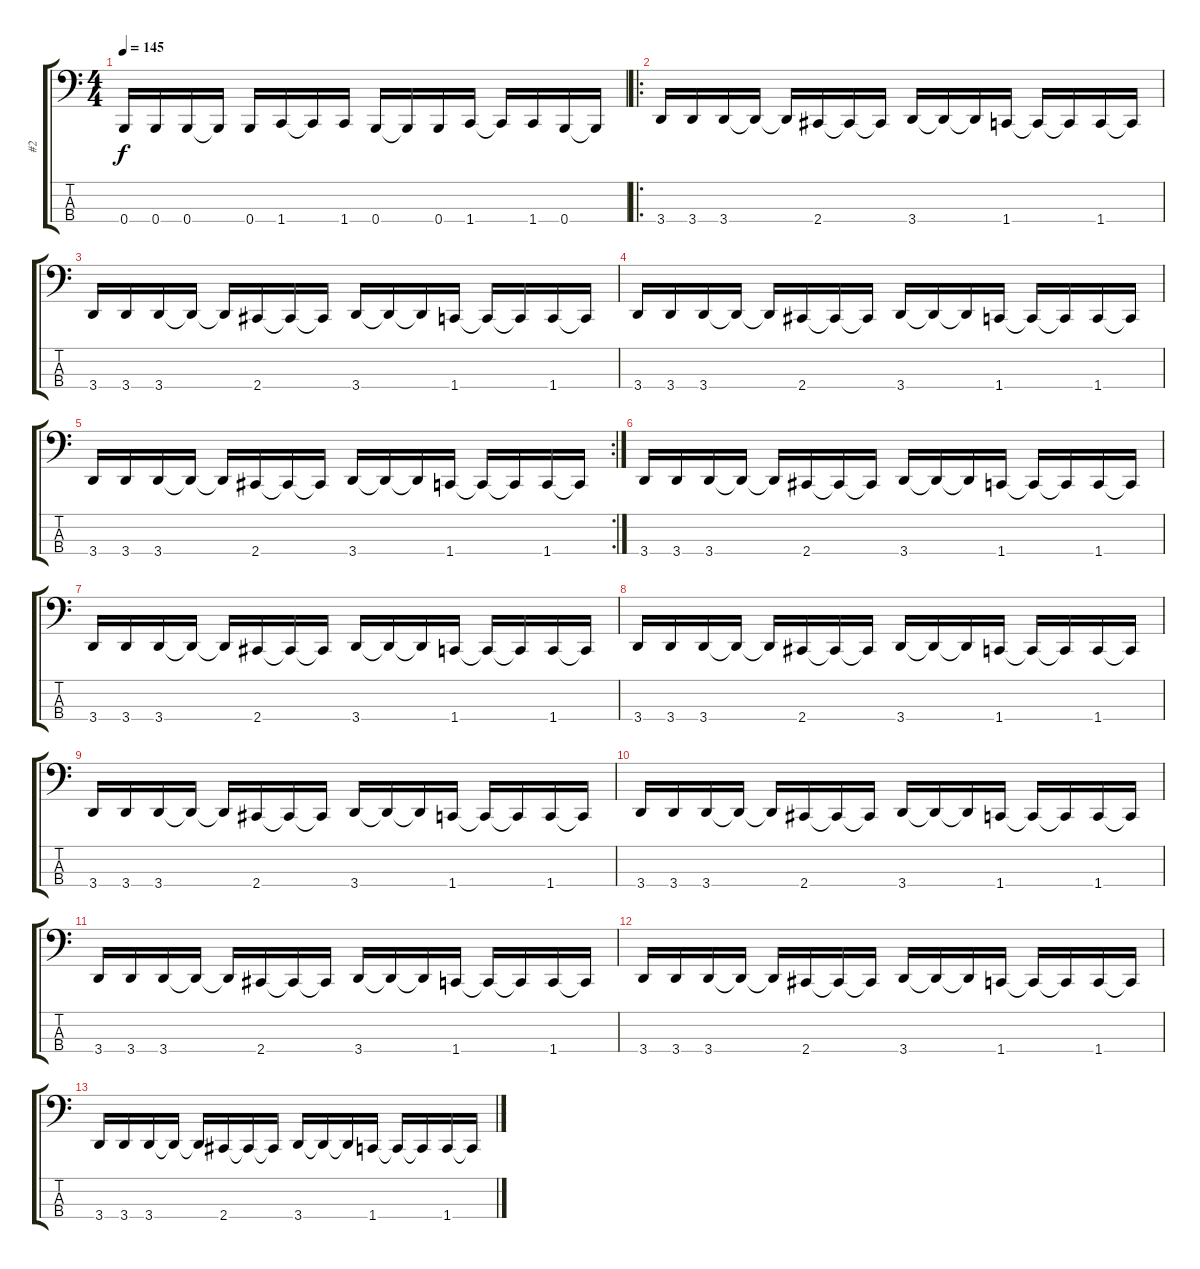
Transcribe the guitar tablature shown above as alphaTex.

\track ("#2" "#2") {instrument electricbasspick}
\staff {score tabs}
\tuning (E2 B1 Gb1 B0) {hide}
\ts (4 4)
\tempo 145
\clef f4
\ks c
0.4.16{dy f} 0.4.16 0.4.16 0.4{t}.16 0.4.16 1.4.16 1.4{t}.16 1.4.16 0.4.16 0.4{t}.16 0.4.16 1.4.16 1.4{t}.16 1.4.16 0.4.16 0.4{t}.16 |
\ro
3.4.16 3.4.16 3.4.16 3.4{t}.16 3.4{t}.16 2.4.16 2.4{t}.16 2.4{t}.16 3.4.16 3.4{t}.16 3.4{t}.16 1.4.16 1.4{t}.16 1.4{t}.16 1.4.16 1.4{t}.16 |
3.4.16 3.4.16 3.4.16 3.4{t}.16 3.4{t}.16 2.4.16 2.4{t}.16 2.4{t}.16 3.4.16 3.4{t}.16 3.4{t}.16 1.4.16 1.4{t}.16 1.4{t}.16 1.4.16 1.4{t}.16 |
3.4.16 3.4.16 3.4.16 3.4{t}.16 3.4{t}.16 2.4.16 2.4{t}.16 2.4{t}.16 3.4.16 3.4{t}.16 3.4{t}.16 1.4.16 1.4{t}.16 1.4{t}.16 1.4.16 1.4{t}.16 |
\rc 2
3.4.16 3.4.16 3.4.16 3.4{t}.16 3.4{t}.16 2.4.16 2.4{t}.16 2.4{t}.16 3.4.16 3.4{t}.16 3.4{t}.16 1.4.16 1.4{t}.16 1.4{t}.16 1.4.16 1.4{t}.16 |
3.4.16{instrument electricbassfinger} 3.4.16 3.4.16 3.4{t}.16 3.4{t}.16 2.4.16 2.4{t}.16 2.4{t}.16 3.4.16 3.4{t}.16 3.4{t}.16 1.4.16 1.4{t}.16 1.4{t}.16 1.4.16 1.4{t}.16 |
3.4.16 3.4.16 3.4.16 3.4{t}.16 3.4{t}.16 2.4.16 2.4{t}.16 2.4{t}.16 3.4.16 3.4{t}.16 3.4{t}.16 1.4.16 1.4{t}.16 1.4{t}.16 1.4.16 1.4{t}.16 |
3.4.16 3.4.16 3.4.16 3.4{t}.16 3.4{t}.16 2.4.16 2.4{t}.16 2.4{t}.16 3.4.16 3.4{t}.16 3.4{t}.16 1.4.16 1.4{t}.16 1.4{t}.16 1.4.16 1.4{t}.16 |
3.4.16 3.4.16 3.4.16 3.4{t}.16 3.4{t}.16 2.4.16 2.4{t}.16 2.4{t}.16 3.4.16 3.4{t}.16 3.4{t}.16 1.4.16 1.4{t}.16 1.4{t}.16 1.4.16 1.4{t}.16 |
3.4.16 3.4.16 3.4.16 3.4{t}.16 3.4{t}.16 2.4.16 2.4{t}.16 2.4{t}.16 3.4.16 3.4{t}.16 3.4{t}.16 1.4.16 1.4{t}.16 1.4{t}.16 1.4.16 1.4{t}.16 |
3.4.16 3.4.16 3.4.16 3.4{t}.16 3.4{t}.16 2.4.16 2.4{t}.16 2.4{t}.16 3.4.16 3.4{t}.16 3.4{t}.16 1.4.16 1.4{t}.16 1.4{t}.16 1.4.16 1.4{t}.16 |
3.4.16 3.4.16 3.4.16 3.4{t}.16 3.4{t}.16 2.4.16 2.4{t}.16 2.4{t}.16 3.4.16 3.4{t}.16 3.4{t}.16 1.4.16 1.4{t}.16 1.4{t}.16 1.4.16 1.4{t}.16 |
3.4.16 3.4.16 3.4.16 3.4{t}.16 3.4{t}.16 2.4.16 2.4{t}.16 2.4{t}.16 3.4.16 3.4{t}.16 3.4{t}.16 1.4.16 1.4{t}.16 1.4{t}.16 1.4.16 1.4{t}.16
